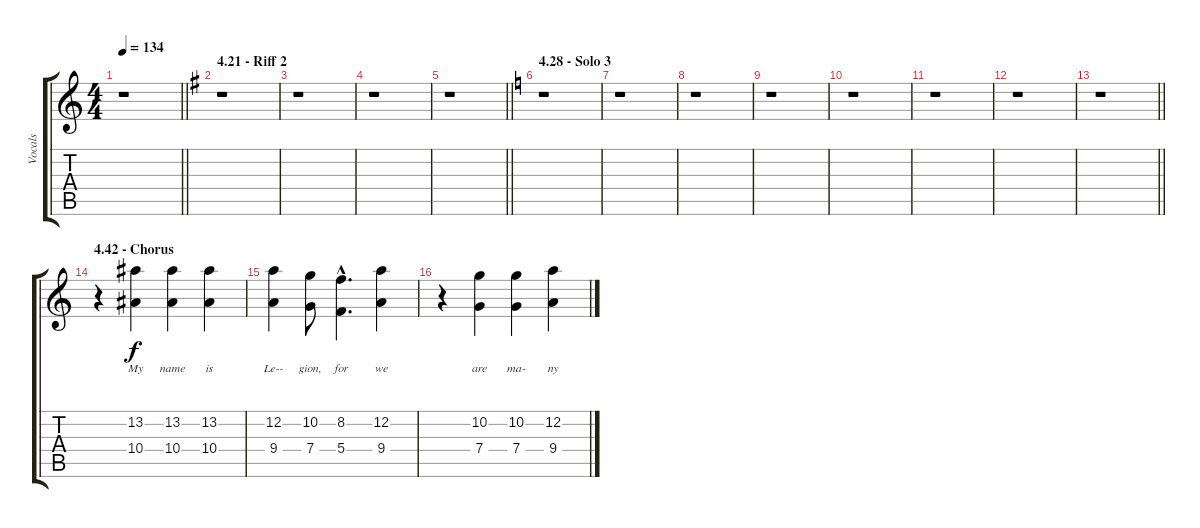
\track ("Vocals" "Vocals") {instrument overdrivenguitar}
\staff {score tabs}
\tuning (D4 A3 F3 C3 G2 D2) {hide}
\ts (4 4)
\tempo 134
\clef g2
\barLineRight lightlight
\ks aminor
r.1{dy f} |
\section ("" "4.21 - Riff 2")
\ks eminor
r.1 |
r.1 |
r.1 |
\barLineRight lightlight
r.1 |
\section ("" "4.28 - Solo 3")
\ks aminor
r.1 |
r.1 |
r.1 |
r.1 |
r.1 |
r.1 |
r.1 |
\barLineRight lightlight
r.1 |
\section ("" "4.42 - Chorus")
r.4 (13.2 10.4).4{lyrics (0 "My") lyrics (1 "") lyrics (2 "") lyrics (3 "") lyrics (4 "")} (13.2 10.4).4{lyrics (0 "name") lyrics (1 "") lyrics (2 "") lyrics (3 "") lyrics (4 "")} (13.2 10.4).4{lyrics (0 "is") lyrics (1 "") lyrics (2 "") lyrics (3 "") lyrics (4 "")} |
(12.2 9.4).4{lyrics (0 "Le--") lyrics (1 "") lyrics (2 "") lyrics (3 "") lyrics (4 "")} (10.2 7.4).8{lyrics (0 "gion,") lyrics (1 "") lyrics (2 "") lyrics (3 "") lyrics (4 "")} (8.2{hac} 5.4{hac}).4{d lyrics (0 "for") lyrics (1 "") lyrics (2 "") lyrics (3 "") lyrics (4 "")} (12.2 9.4).4{lyrics (0 "we") lyrics (1 "") lyrics (2 "") lyrics (3 "") lyrics (4 "")} |
r.4 (10.2 7.4).4{lyrics (0 "are") lyrics (1 "") lyrics (2 "") lyrics (3 "") lyrics (4 "")} (10.2 7.4).4{lyrics (0 "ma-") lyrics (1 "") lyrics (2 "") lyrics (3 "") lyrics (4 "")} (12.2 9.4).4{lyrics (0 "ny") lyrics (1 "") lyrics (2 "") lyrics (3 "") lyrics (4 "")}
